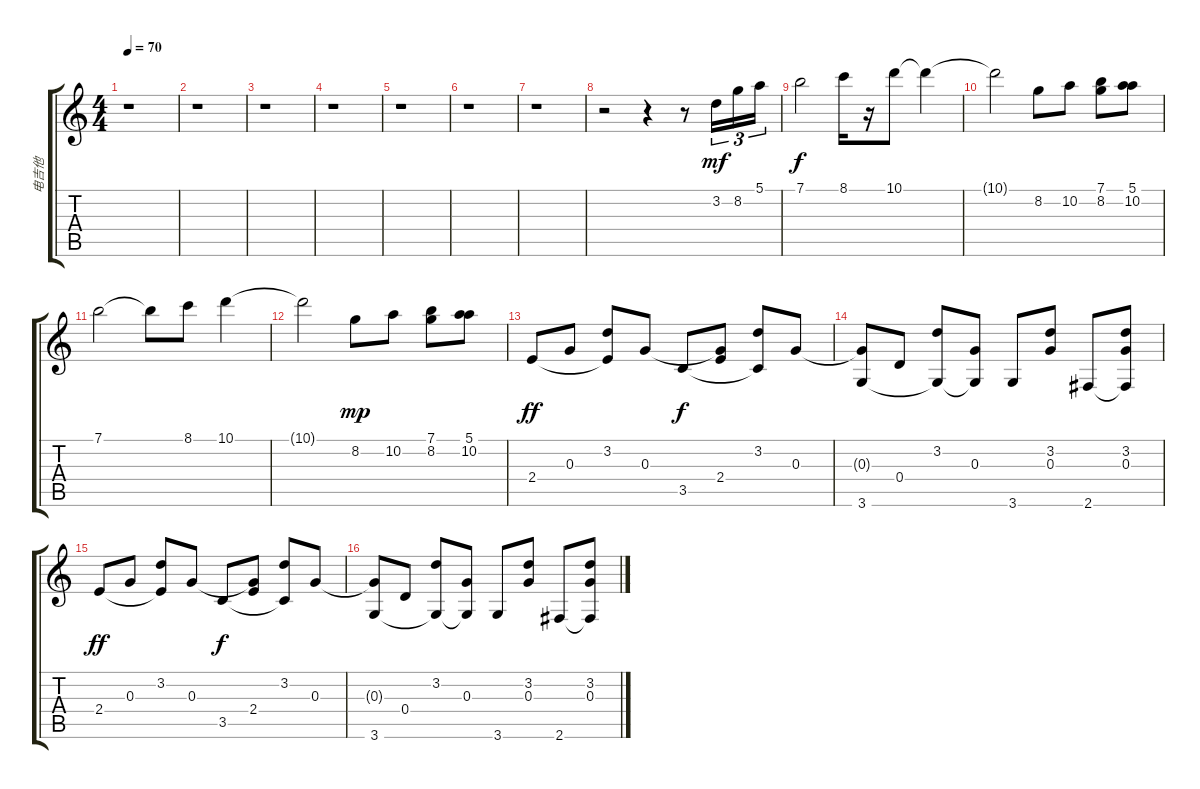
\track ("电吉他" "电吉他") {instrument distortionguitar}
\staff {score tabs}
\tuning (E4 B3 G3 D3 A2 E2) {hide}
\ts (4 4)
\tempo 70
\clef g2
\ks c
r.1{dy mf instrument distortionguitar} |
r.1 |
r.1 |
r.1 |
r.1 |
r.1 |
r.1 |
r.2 r.4 r.8 3.2.16{tu (3 2)} 8.2.16{tu (3 2)} 5.1.16{tu (3 2)} |
7.1.2{dy f} 8.1.16 r.16 10.1.8 10.1{t}.4 |
10.1{t}.2 8.2.8 10.2.8 (7.1 8.2).8 (5.1 10.2).8 |
7.1.2 7.1{t}.8 8.1.8 10.1.4 |
10.1{t}.2 8.2.8{dy mp} 10.2.8 (7.1 8.2).8 (5.1 10.2).8 |
2.4.8{dy ff} 0.3.8 (3.2 2.4{t}).8 0.3.8 3.5.8{dy f} (0.3{t} 2.4).8 (3.2 3.5{t}).8 0.3.8 |
(0.3{t} 3.6).8 0.4.8 (3.2 3.6{t}).8 (0.3 3.6{t}).8 3.6.8 (3.2 0.3).8 2.6.8 (3.2 0.3 2.6{t}).8 |
2.4.8{dy ff} 0.3.8 (3.2 2.4{t}).8 0.3.8 3.5.8{dy f} (0.3{t} 2.4).8 (3.2 3.5{t}).8 0.3.8 |
(0.3{t} 3.6).8{txt ""} 0.4.8 (3.2 3.6{t}).8 (0.3 3.6{t}).8 3.6.8 (3.2 0.3).8 2.6.8 (3.2 0.3 2.6{t}).8
